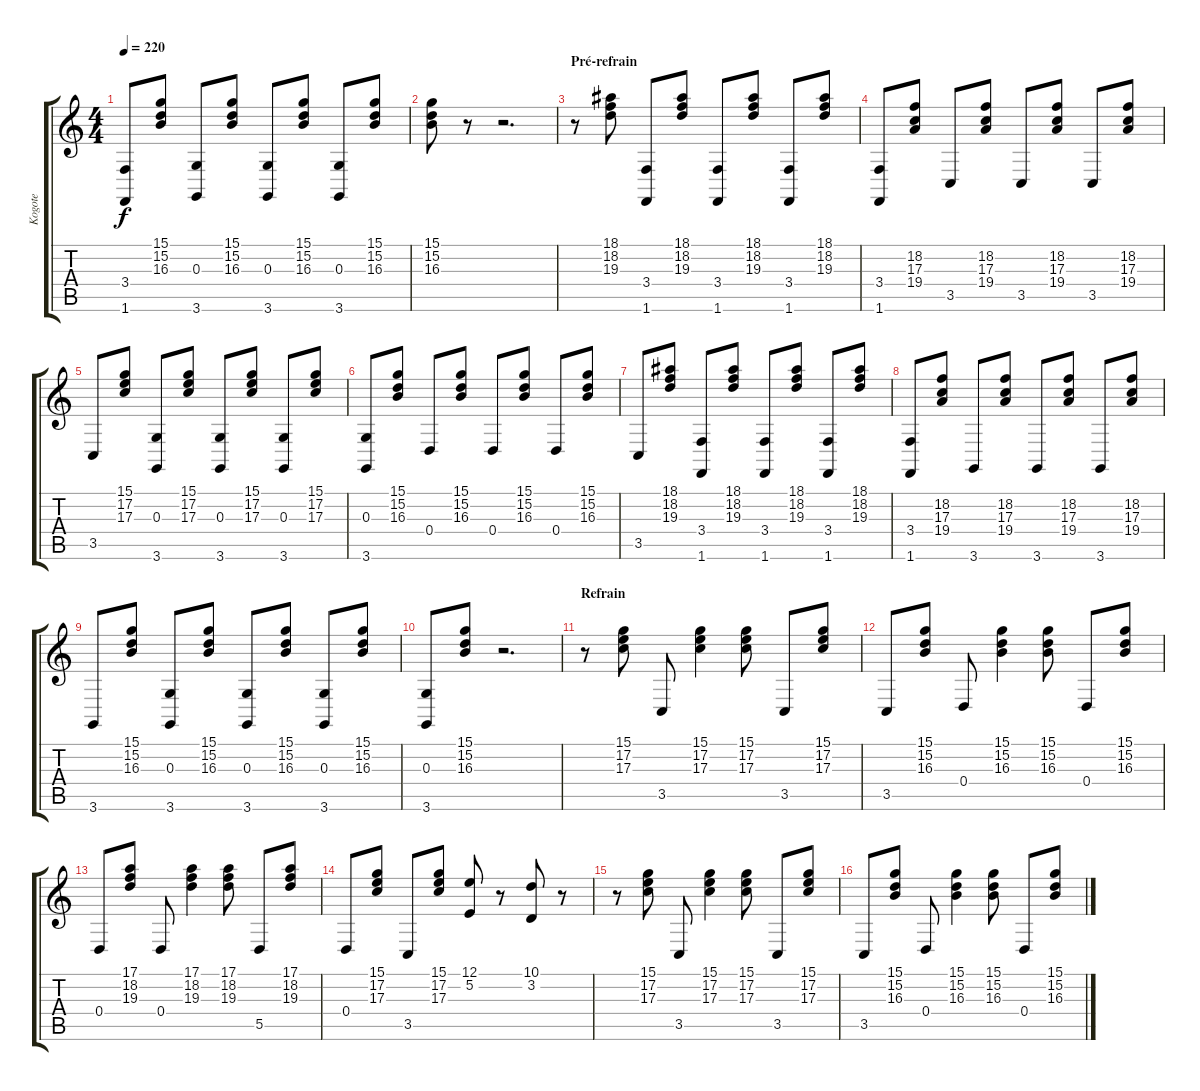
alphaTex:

\track ("Kogote" "Kogote") {instrument drawbarorgan}
\staff {score tabs}
\tuning (E4 B3 G3 D3 A2 E2) {hide}
\ts (4 4)
\tempo 220
\clef g2
\ks c
(3.4 1.6).8{dy f} (15.1 15.2 16.3).8 (0.3 3.6).8 (15.1 15.2 16.3).8 (0.3 3.6).8 (15.1 15.2 16.3).8 (0.3 3.6).8 (15.1 15.2 16.3).8 |
(15.1 15.2 16.3).8 r.8 r.2{d} |
\section ("" "Pré-refrain")
r.8 (18.1 18.2 19.3).8 (3.4 1.6).8 (18.1 18.2 19.3).8 (3.4 1.6).8 (18.1 18.2 19.3).8 (3.4 1.6).8 (18.1 18.2 19.3).8 |
(3.4 1.6).8 (18.2 17.3 19.4).8 3.5.8 (18.2 17.3 19.4).8 3.5.8 (18.2 17.3 19.4).8 3.5.8 (18.2 17.3 19.4).8 |
3.5.8 (15.1 17.2 17.3).8 (0.3 3.6).8 (15.1 17.2 17.3).8 (0.3 3.6).8 (15.1 17.2 17.3).8 (0.3 3.6).8 (15.1 17.2 17.3).8 |
(0.3 3.6).8 (15.1 15.2 16.3).8 0.4.8 (15.1 15.2 16.3).8 0.4.8 (15.1 15.2 16.3).8 0.4.8 (15.1 15.2 16.3).8 |
3.5.8 (18.1 18.2 19.3).8 (3.4 1.6).8 (18.1 18.2 19.3).8 (3.4 1.6).8 (18.1 18.2 19.3).8 (3.4 1.6).8 (18.1 18.2 19.3).8 |
(3.4 1.6).8 (18.2 17.3 19.4).8 3.6.8 (18.2 17.3 19.4).8 3.6.8 (18.2 17.3 19.4).8 3.6.8 (18.2 17.3 19.4).8 |
3.6.8 (15.1 15.2 16.3).8 (0.3 3.6).8 (15.1 15.2 16.3).8 (0.3 3.6).8 (15.1 15.2 16.3).8 (0.3 3.6).8 (15.1 15.2 16.3).8 |
(0.3 3.6).8 (15.1 15.2 16.3).8 r.2{d} |
\section ("" "Refrain")
r.8 (15.1 17.2 17.3).8 3.5.8 (15.1 17.2 17.3).4 (15.1 17.2 17.3).8 3.5.8 (15.1 17.2 17.3).8 |
3.5.8 (15.1 15.2 16.3).8 0.4.8 (15.1 15.2 16.3).4 (15.1 15.2 16.3).8 0.4.8 (15.1 15.2 16.3).8 |
0.4.8 (17.1 18.2 19.3).8 0.4.8 (17.1 18.2 19.3).4 (17.1 18.2 19.3).8 5.5.8 (17.1 18.2 19.3).8 |
0.4.8 (15.1 17.2 17.3).8 3.5.8 (15.1 17.2 17.3).8 (12.1 5.2).8 r.8 (10.1 3.2).8 r.8 |
r.8 (15.1 17.2 17.3).8 3.5.8 (15.1 17.2 17.3).4 (15.1 17.2 17.3).8 3.5.8 (15.1 17.2 17.3).8 |
3.5.8 (15.1 15.2 16.3).8 0.4.8 (15.1 15.2 16.3).4 (15.1 15.2 16.3).8 0.4.8 (15.1 15.2 16.3).8
